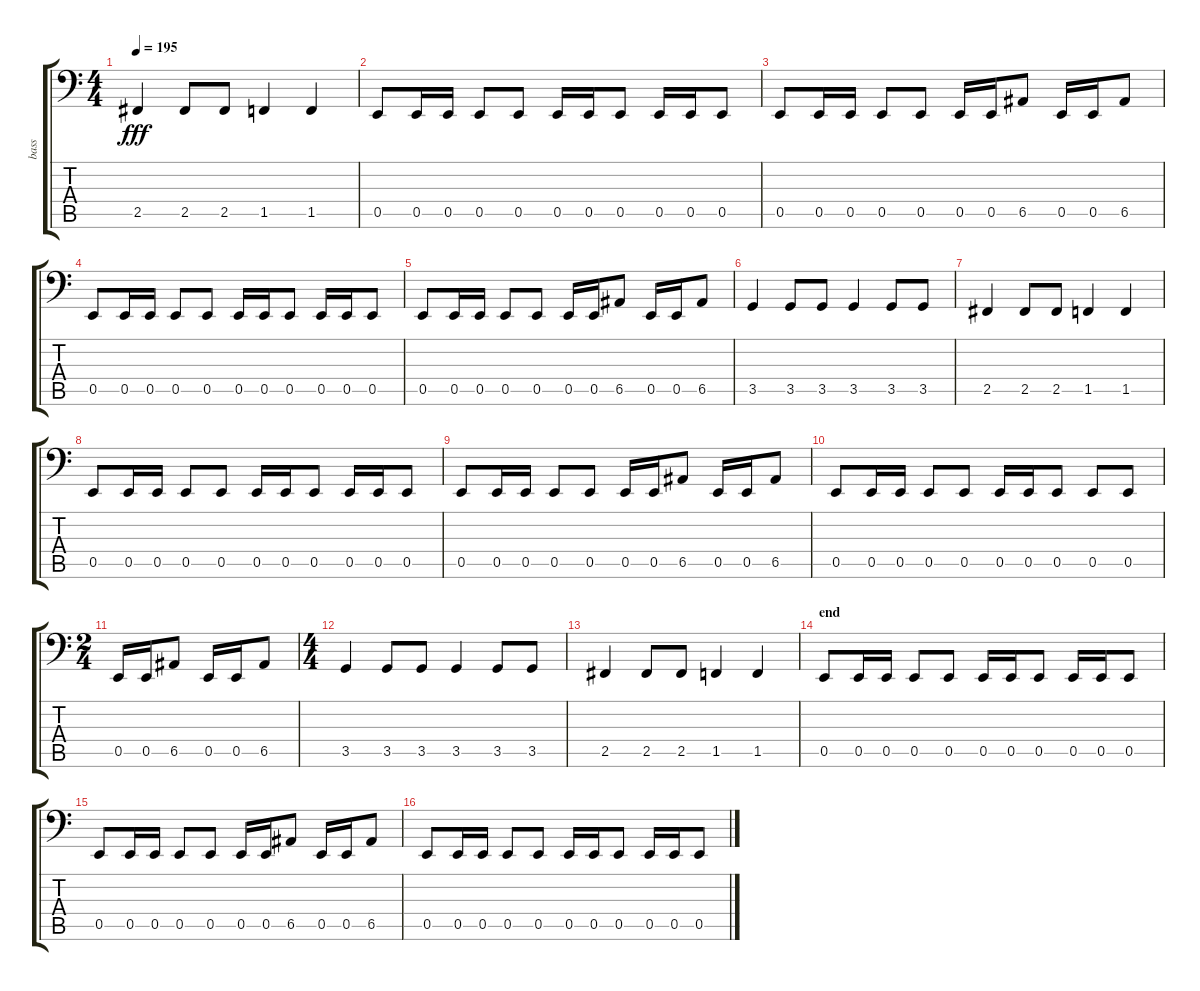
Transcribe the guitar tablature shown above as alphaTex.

\track ("bass" "bass") {instrument electricbassfinger}
\staff {score tabs}
\tuning (C3 G2 D2 A1 E1 B0) {hide}
\ts (4 4)
\tempo 195
\clef f4
\ks c
2.5.4{dy fff} 2.5.8 2.5.8 1.5.4 1.5.4 |
0.5.8 0.5.16 0.5.16 0.5.8 0.5.8 0.5.16 0.5.16 0.5.8 0.5.16 0.5.16 0.5.8 |
0.5.8 0.5.16 0.5.16 0.5.8 0.5.8 0.5.16 0.5.16 6.5.8 0.5.16 0.5.16 6.5.8 |
0.5.8 0.5.16 0.5.16 0.5.8 0.5.8 0.5.16 0.5.16 0.5.8 0.5.16 0.5.16 0.5.8 |
0.5.8 0.5.16 0.5.16 0.5.8 0.5.8 0.5.16 0.5.16 6.5.8 0.5.16 0.5.16 6.5.8 |
3.5.4 3.5.8 3.5.8 3.5.4 3.5.8 3.5.8 |
2.5.4 2.5.8 2.5.8 1.5.4 1.5.4 |
0.5.8 0.5.16 0.5.16 0.5.8 0.5.8 0.5.16 0.5.16 0.5.8 0.5.16 0.5.16 0.5.8 |
0.5.8 0.5.16 0.5.16 0.5.8 0.5.8 0.5.16 0.5.16 6.5.8 0.5.16 0.5.16 6.5.8 |
0.5.8 0.5.16 0.5.16 0.5.8 0.5.8 0.5.16 0.5.16 0.5.8 0.5.8 0.5.8 |
\ts (2 4)
0.5.16 0.5.16 6.5.8 0.5.16 0.5.16 6.5.8 |
\ts (4 4)
3.5.4 3.5.8 3.5.8 3.5.4 3.5.8 3.5.8 |
2.5.4 2.5.8 2.5.8 1.5.4 1.5.4 |
\section ("" "end")
0.5.8 0.5.16 0.5.16 0.5.8 0.5.8 0.5.16 0.5.16 0.5.8 0.5.16 0.5.16 0.5.8 |
0.5.8 0.5.16 0.5.16 0.5.8 0.5.8 0.5.16 0.5.16 6.5.8 0.5.16 0.5.16 6.5.8 |
0.5.8 0.5.16 0.5.16 0.5.8 0.5.8 0.5.16 0.5.16 0.5.8 0.5.16 0.5.16 0.5.8
